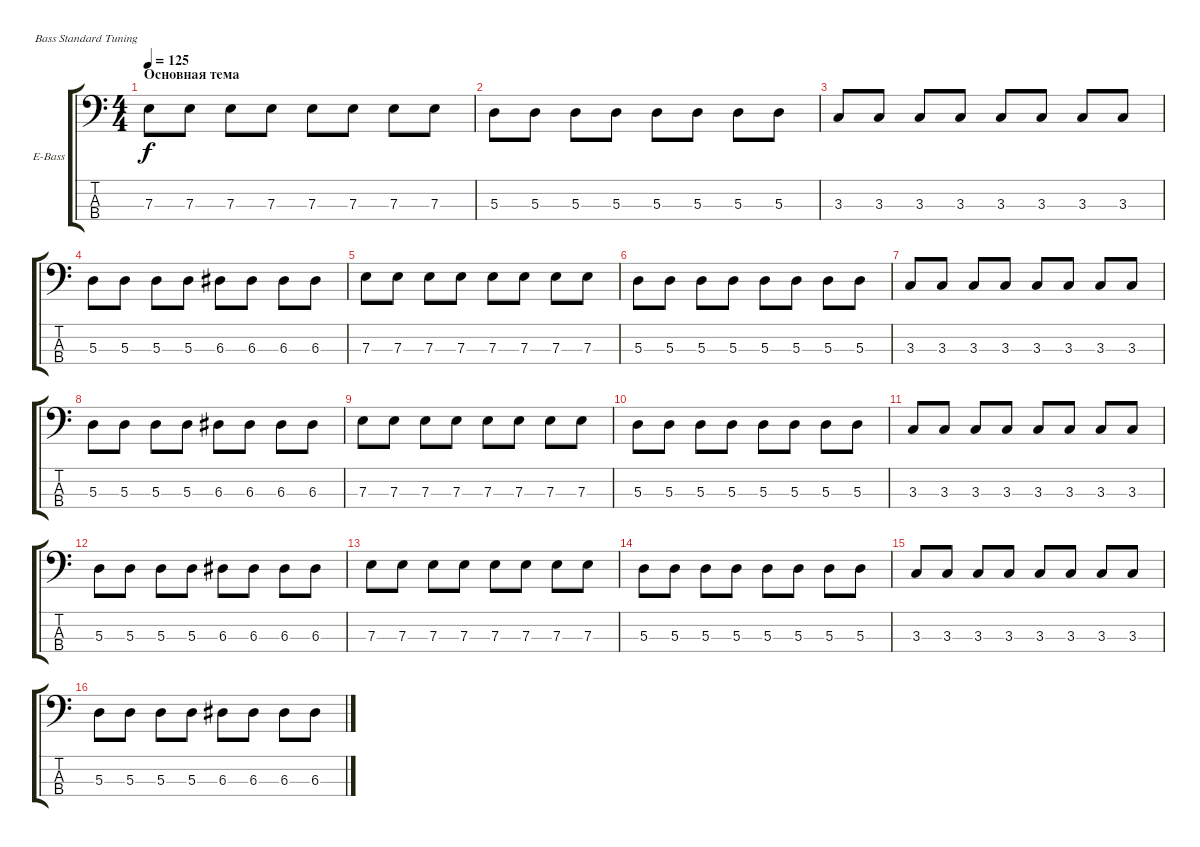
\defaultSystemsLayout 4
\bracketExtendMode groupsimilarinstruments
\firstSystemTrackNameOrientation horizontal
\otherSystemsTrackNameOrientation horizontal
\track ("Electric Bass" "E-Bass") {instrument electricbassfinger}
\staff {score tabs}
\tuning (G2 D2 A1 E1)
\ts (4 4)
\section ("" "Основная тема")
\tempo 125
\clef f4
\ks c
7.3.8{dy f} 7.3.8 7.3.8 7.3.8 7.3.8 7.3.8 7.3.8 7.3.8 |
5.3.8 5.3.8 5.3.8 5.3.8 5.3.8 5.3.8 5.3.8 5.3.8 |
3.3.8 3.3.8 3.3.8 3.3.8 3.3.8 3.3.8 3.3.8 3.3.8 |
5.3.8 5.3.8 5.3.8 5.3.8 6.3.8 6.3.8 6.3.8 6.3.8 |
7.3.8 7.3.8 7.3.8 7.3.8 7.3.8 7.3.8 7.3.8 7.3.8 |
5.3.8 5.3.8 5.3.8 5.3.8 5.3.8 5.3.8 5.3.8 5.3.8 |
3.3.8 3.3.8 3.3.8 3.3.8 3.3.8 3.3.8 3.3.8 3.3.8 |
5.3.8 5.3.8 5.3.8 5.3.8 6.3.8 6.3.8 6.3.8 6.3.8 |
7.3.8 7.3.8 7.3.8 7.3.8 7.3.8 7.3.8 7.3.8 7.3.8 |
5.3.8 5.3.8 5.3.8 5.3.8 5.3.8 5.3.8 5.3.8 5.3.8 |
3.3.8 3.3.8 3.3.8 3.3.8 3.3.8 3.3.8 3.3.8 3.3.8 |
5.3.8 5.3.8 5.3.8 5.3.8 6.3.8 6.3.8 6.3.8 6.3.8 |
7.3.8 7.3.8 7.3.8 7.3.8 7.3.8 7.3.8 7.3.8 7.3.8 |
5.3.8 5.3.8 5.3.8 5.3.8 5.3.8 5.3.8 5.3.8 5.3.8 |
3.3.8 3.3.8 3.3.8 3.3.8 3.3.8 3.3.8 3.3.8 3.3.8 |
5.3.8 5.3.8 5.3.8 5.3.8 6.3.8 6.3.8 6.3.8 6.3.8
